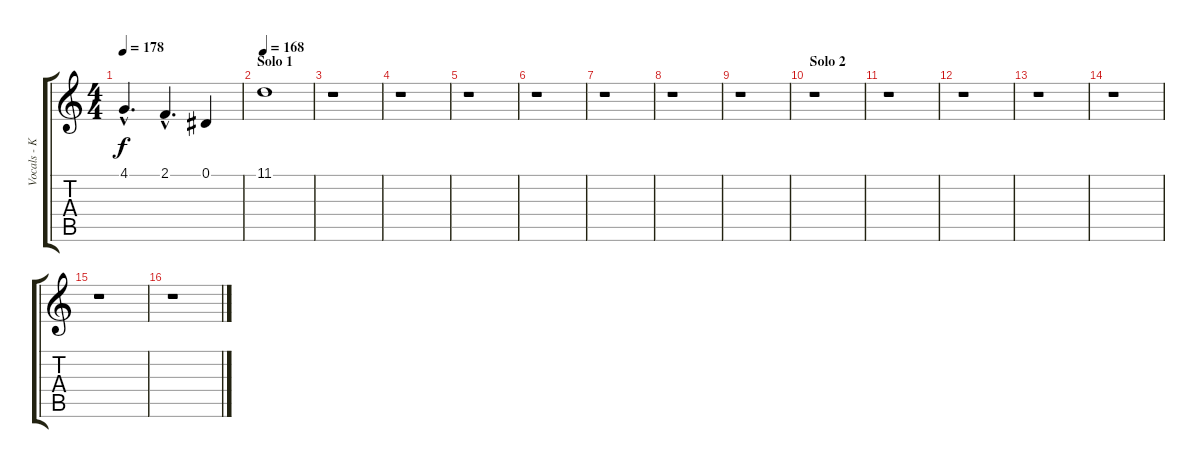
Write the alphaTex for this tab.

\track ("Vocals - Kai Hansen" "Vocals - K") {instrument bassoon}
\staff {score tabs}
\tuning (Eb4 Bb3 Gb3 Db3 Ab2 Eb2) {hide}
\ts (4 4)
\tempo 178
\clef g2
\ks c
4.1{hac}.4{d dy f} 2.1{hac}.4{d} 0.1.4 |
\section ("" "Solo 1")
\tempo 168
11.1.1 |
r.1 |
r.1 |
r.1 |
r.1 |
r.1 |
r.1 |
r.1 |
\section ("" "Solo 2")
r.1 |
r.1 |
r.1 |
r.1 |
r.1 |
r.1 |
r.1
